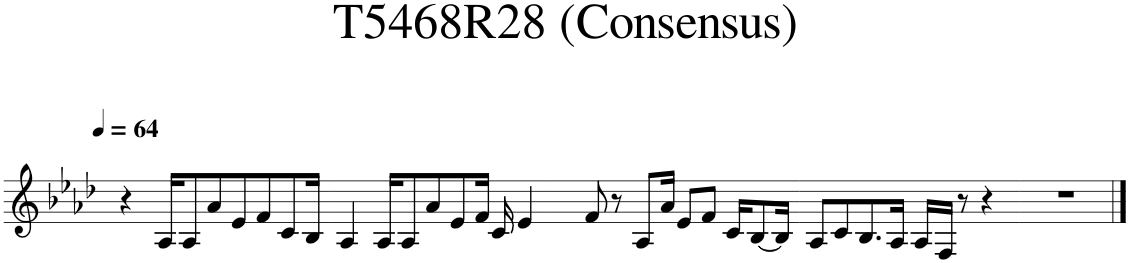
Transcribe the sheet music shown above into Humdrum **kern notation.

**kern
*part1
*staff1
*I"Piano
*I'Pno.
*clefG2
*k[b-e-a-d-]
=1
4r
*MM64
16A-/KL
8A-/
8a-/
8e-/
8f/
8c/
16B-/Jk
=2
4A-/
16A-/KL
8A-/
8a-/
8e-/
16f/Jk
16c/
[8.e-/
=3
16e-/]
8f/
8r
8A-/L
16a-/Jk
8e-/L
8f/J
16c/KL
[8B-/
16B-/Jk]
=4
8A-/L
8c/
8.B-/
16A-/Jk
16A-/LL
16F/JJ
8r
4r
=5
1r
==
*-
